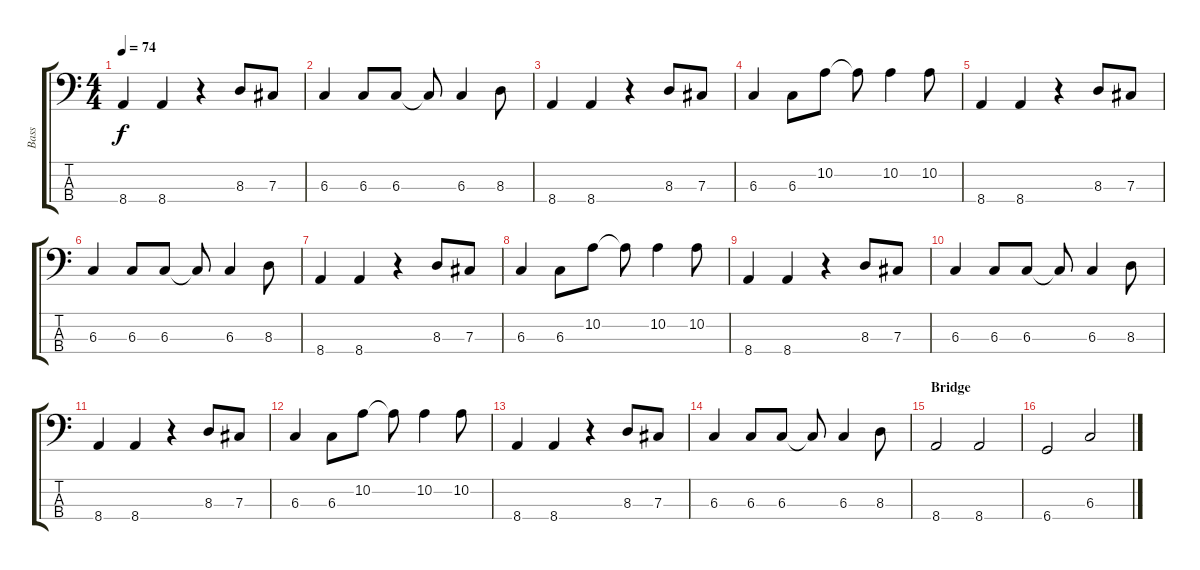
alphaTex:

\track ("Bass" "Bass") {instrument electricbassfinger}
\staff {score tabs}
\tuning (E2 B1 Gb1 Db1) {hide}
\ts (4 4)
\tempo 74
\clef f4
\ks c
8.4.4{dy f} 8.4.4 r.4 8.3.8 7.3.8 |
6.3.4 6.3.8 6.3.8 6.3{t}.8 6.3.4 8.3.8 |
8.4.4 8.4.4 r.4 8.3.8 7.3.8 |
6.3.4 6.3.8 10.2.8 10.2{t}.8 10.2.4 10.2.8 |
8.4.4 8.4.4 r.4 8.3.8 7.3.8 |
6.3.4 6.3.8 6.3.8 6.3{t}.8 6.3.4 8.3.8 |
8.4.4 8.4.4 r.4 8.3.8 7.3.8 |
6.3.4 6.3.8 10.2.8 10.2{t}.8 10.2.4 10.2.8 |
8.4.4 8.4.4 r.4 8.3.8 7.3.8 |
6.3.4 6.3.8 6.3.8 6.3{t}.8 6.3.4 8.3.8 |
8.4.4 8.4.4 r.4 8.3.8 7.3.8 |
6.3.4 6.3.8 10.2.8 10.2{t}.8 10.2.4 10.2.8 |
8.4.4 8.4.4 r.4 8.3.8 7.3.8 |
6.3.4 6.3.8 6.3.8 6.3{t}.8 6.3.4 8.3.8 |
\section ("" "Bridge")
8.4.2 8.4.2 |
6.4.2 6.3.2
